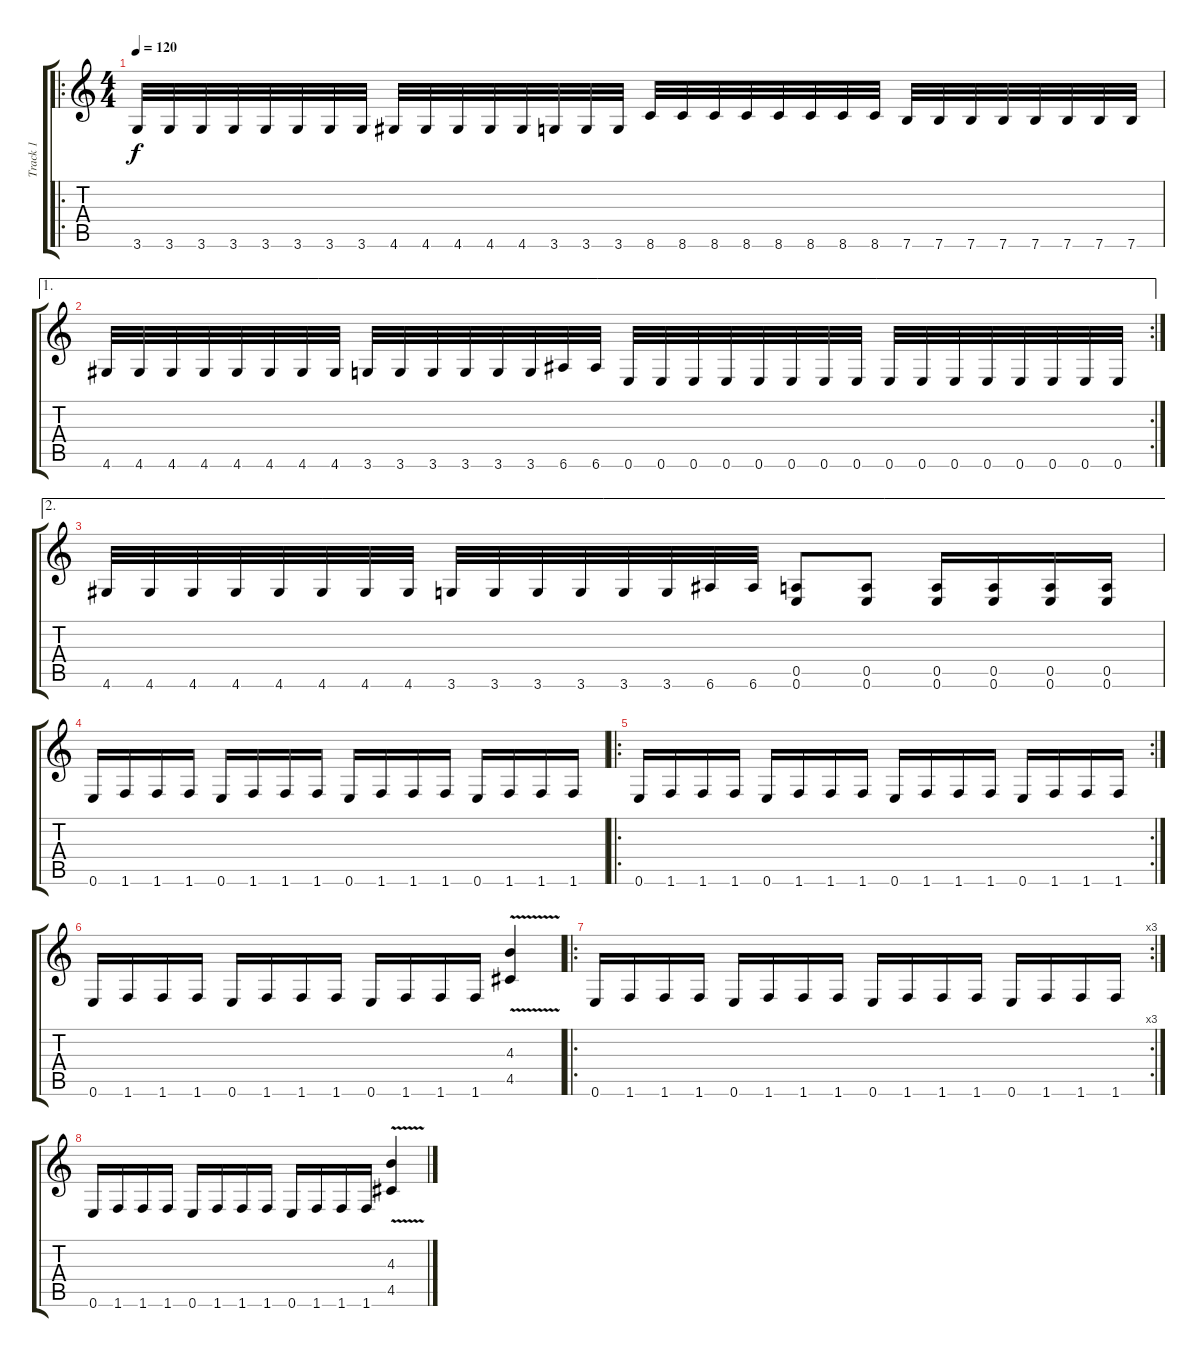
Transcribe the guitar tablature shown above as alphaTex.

\track ("Track 1" "Track 1") {instrument overdrivenguitar}
\staff {score tabs}
\tuning (E4 B3 G3 D3 A2 E2) {hide}
\ro
\ts (4 4)
\tempo 120
\clef g2
\ks c
3.6.32{dy f} 3.6.32 3.6.32 3.6.32 3.6.32 3.6.32 3.6.32 3.6.32 4.6.32 4.6.32 4.6.32 4.6.32 4.6.32 3.6.32 3.6.32 3.6.32 8.6.32 8.6.32 8.6.32 8.6.32 8.6.32 8.6.32 8.6.32 8.6.32 7.6.32 7.6.32 7.6.32 7.6.32 7.6.32 7.6.32 7.6.32 7.6.32 |
\ae 1
\rc 2
4.6.32 4.6.32 4.6.32 4.6.32 4.6.32 4.6.32 4.6.32 4.6.32 3.6.32 3.6.32 3.6.32 3.6.32 3.6.32 3.6.32 6.6.32 6.6.32 0.6.32 0.6.32 0.6.32 0.6.32 0.6.32 0.6.32 0.6.32 0.6.32 0.6.32 0.6.32 0.6.32 0.6.32 0.6.32 0.6.32 0.6.32 0.6.32 |
\ae 2
4.6.32 4.6.32 4.6.32 4.6.32 4.6.32 4.6.32 4.6.32 4.6.32 3.6.32 3.6.32 3.6.32 3.6.32 3.6.32 3.6.32 6.6.32 6.6.32 (0.5 0.6).8 (0.5 0.6).8 (0.5 0.6).16 (0.5 0.6).16 (0.5 0.6).16 (0.5 0.6).16 |
0.6.16 1.6.16 1.6.16 1.6.16 0.6.16 1.6.16 1.6.16 1.6.16 0.6.16 1.6.16 1.6.16 1.6.16 0.6.16 1.6.16 1.6.16 1.6.16 |
\ro
\rc 2
0.6.16 1.6.16 1.6.16 1.6.16 0.6.16 1.6.16 1.6.16 1.6.16 0.6.16 1.6.16 1.6.16 1.6.16 0.6.16 1.6.16 1.6.16 1.6.16 |
0.6.16 1.6.16 1.6.16 1.6.16 0.6.16 1.6.16 1.6.16 1.6.16 0.6.16 1.6.16 1.6.16 1.6.16 (4.3{v} 4.5{v}).4 |
\ro
\rc 3
0.6.16 1.6.16 1.6.16 1.6.16 0.6.16 1.6.16 1.6.16 1.6.16 0.6.16 1.6.16 1.6.16 1.6.16 0.6.16 1.6.16 1.6.16 1.6.16 |
0.6.16 1.6.16 1.6.16 1.6.16 0.6.16 1.6.16 1.6.16 1.6.16 0.6.16 1.6.16 1.6.16 1.6.16 (4.3{v} 4.5{v}).4
